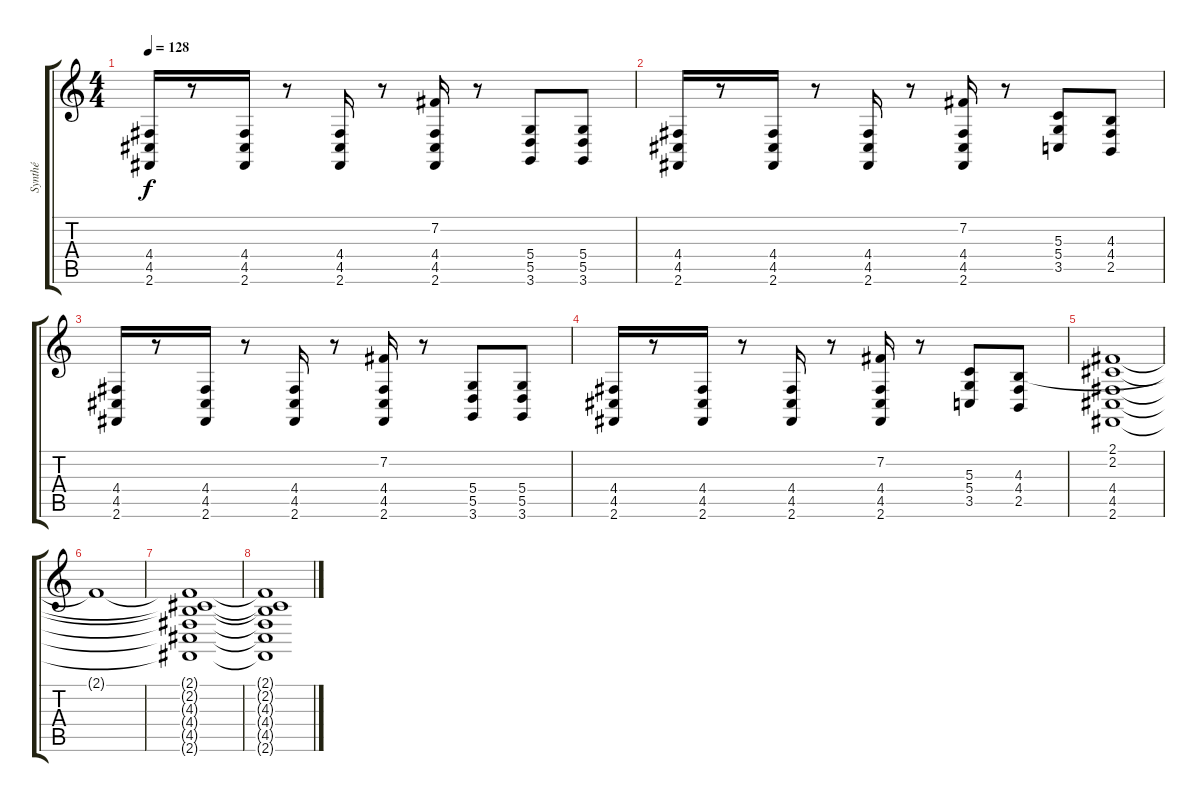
\track ("Synthé" "Synthé") {instrument pad1newage}
\staff {score tabs}
\tuning (E4 B3 G3 D3 A2 E2) {hide}
\ts (4 4)
\tempo 128
\clef g2
\ks c
(4.4 4.5 2.6).16{dy f} r.8 (4.4 4.5 2.6).16 r.8 (4.4 4.5 2.6).16 r.8 (7.2 4.4 4.5 2.6).16 r.8 (5.4 5.5 3.6).8 (5.4 5.5 3.6).8 |
(4.4 4.5 2.6).16 r.8 (4.4 4.5 2.6).16 r.8 (4.4 4.5 2.6).16 r.8 (7.2 4.4 4.5 2.6).16 r.8 (5.3 5.4 3.5).8 (4.3 4.4 2.5).8 |
(4.4 4.5 2.6).16 r.8 (4.4 4.5 2.6).16 r.8 (4.4 4.5 2.6).16 r.8 (7.2 4.4 4.5 2.6).16 r.8 (5.4 5.5 3.6).8 (5.4 5.5 3.6).8 |
(4.4 4.5 2.6).16 r.8 (4.4 4.5 2.6).16 r.8 (4.4 4.5 2.6).16 r.8 (7.2 4.4 4.5 2.6).16 r.8 (5.3 5.4 3.5).8 (4.3 4.4 2.5).8 |
(2.1 2.2 4.4 4.5 2.6).1 |
2.1{t}.1 |
(2.1{t} 2.2{t} 4.3{t} 4.4{t} 4.5{t} 2.6{t}).1 |
(2.1{t} 2.2{t} 4.3{t} 4.4{t} 4.5{t} 2.6{t}).1
